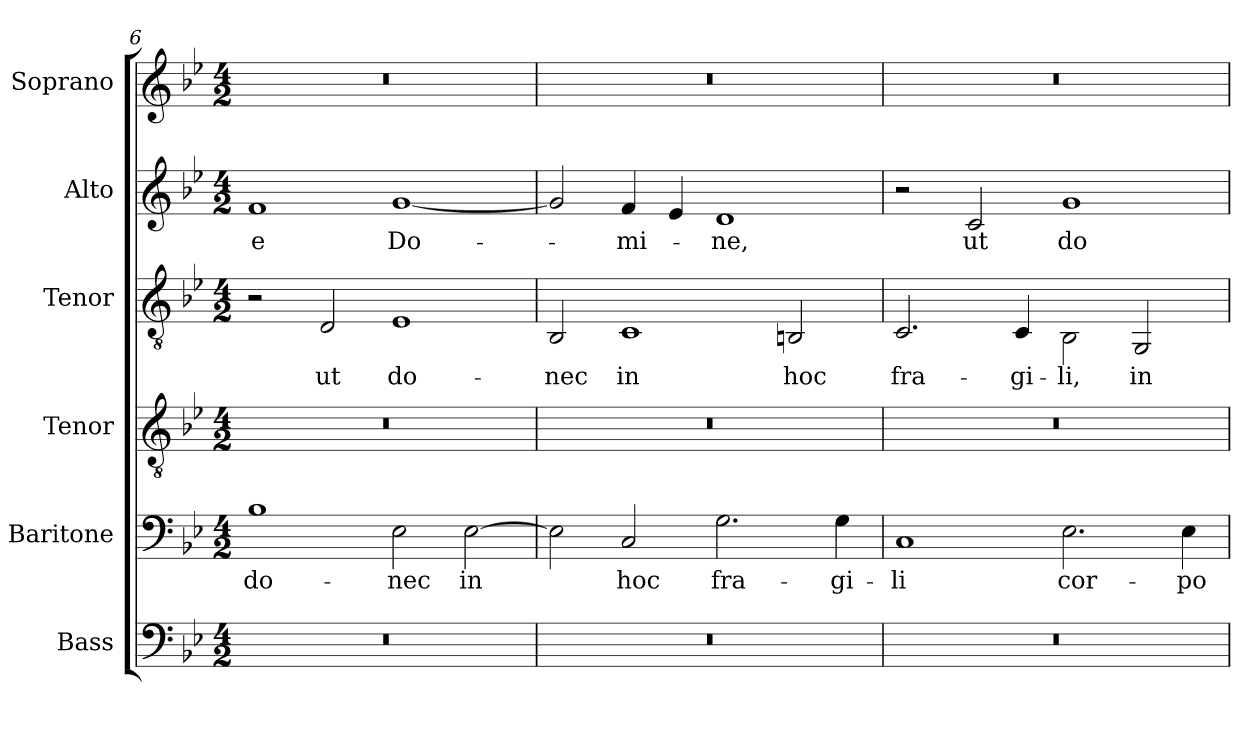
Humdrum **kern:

**kern	**kern	**text	**kern	**kern	**text	**kern	**text	**kern
*part6	*part5	*part5	*part4	*part3	*part3	*part2	*part2	*part1
*staff6	*staff5	*staff5	*staff4	*staff3	*staff3	*staff2	*staff2	*staff1
*I"Bass	*I"Baritone	*	*I"Tenor	*I"Tenor	*	*I"Alto	*	*I"Soprano
*I'B.	*I'Bar.	*	*I'T2.	*I'T1.	*	*I'A.	*	*I'S.
!!LO:LB:g=z
*clefF4	*clefF4	*	*clefGv2	*clefGv2	*	*clefG2	*	*clefG2
*	*	*	*ITrd7c12	*	*	*	*	*
*k[b-e-]	*k[b-e-]	*	*k[b-e-]	*k[b-e-]	*	*k[b-e-]	*	*k[b-e-]
*B-:	*B-:	*	*B-:	*B-:	*	*B-:	*	*B-:
*M4/2	*M4/2	*	*M4/2	*M4/2	*	*M4/2	*	*M4/2
=6	=6	=6	=6	=6	=6	=6	=6	=6
!LO:N:vis=1	!	!	!	!	!	!	!	!
!	!	!LO:LY:b:color=#000000	!LO:N:vis=1	!	!	!	!	!
!	!	!	!	!	!	!	!LO:LY:b:color=#000000	!LO:N:vis=1
0r	1B-i	do-	0r	2r	.	1fi	-e	0r
!	!	!	!	!	!LO:LY:b:color=#000000	!	!	!
.	.	.	.	2Di/	ut	.	.	.
!	!	!LO:LY:b:color=#000000	!	!	!	!	!	!
!	!	!	!	!	!LO:LY:b:color=#000000	!	!	!
!	!	!	!	!	!	!	!LO:LY:b:color=#000000	!
.	2E-i\	-nec	.	1E-i	do-	[1gi	Do-	.
!	!	!LO:LY:b:color=#000000	!	!	!	!	!	!
.	[2E-i\	in	.	.	.	.	.	.
=7	=7	=7	=7	=7	=7	=7	=7	=7
!LO:N:vis=1	!	!	!LO:N:vis=1	!	!	!	!	!
!	!	!	!	!	!LO:LY:b:color=#000000	!	!	!LO:N:vis=1
0r	2E-i\]	.	0r	2BB-i/	-nec	2gi/]	.	0r
!	!	!LO:LY:b:color=#000000	!	!	!	!	!	!
!	!	!	!	!	!LO:LY:b:color=#000000	!	!	!
!	!	!	!	!	!	!	!LO:LY:b:color=#000000	!
.	2Ci/	hoc	.	1Ci	in	4fi/	-mi-	.
.	.	.	.	.	.	4e-i/	.	.
!	!	!LO:LY:b:color=#000000	!	!	!	!	!	!
!	!	!	!	!	!	!	!LO:LY:b:color=#000000	!
.	2.Gi\	fra-	.	.	.	1di	-ne,	.
!	!	!	!	!	!LO:LY:b:color=#000000	!	!	!
.	.	.	.	2BBni/	hoc	.	.	.
!	!	!LO:LY:b:color=#000000	!	!	!	!	!	!
.	4Gi\	-gi-	.	.	.	.	.	.
=8	=8	=8	=8	=8	=8	=8	=8	=8
!LO:N:vis=1	!	!	!	!	!	!	!	!
!	!	!LO:LY:b:color=#000000	!LO:N:vis=1	!	!	!	!	!
!	!	!	!	!	!LO:LY:b:color=#000000	!	!	!LO:N:vis=1
0r	1Ci	-li	0r	2.Ci/	fra-	2r	.	0r
!	!	!	!	!	!	!	!LO:LY:b:color=#000000	!
.	.	.	.	.	.	2ci/	ut	.
!	!	!	!	!	!LO:LY:b:color=#000000	!	!	!
.	.	.	.	4Ci/	-gi-	.	.	.
!	!	!LO:LY:b:color=#000000	!	!	!	!	!	!
!	!	!	!	!	!LO:LY:b:color=#000000	!	!	!
!	!	!	!	!	!	!	!LO:LY:b:color=#000000	!
.	2.E-i\	cor-	.	2BB-i\	-li,	1gi	do-	.
!	!	!	!	!	!LO:LY:b:color=#000000	!	!	!
.	.	.	.	2GGi/	in	.	.	.
!	!	!LO:LY:b:color=#000000	!	!	!	!	!	!
.	4E-i\	-po-	.	.	.	.	.	.
=	=	=	=	=	=	=	=	=
*-	*-	*-	*-	*-	*-	*-	*-	*-
